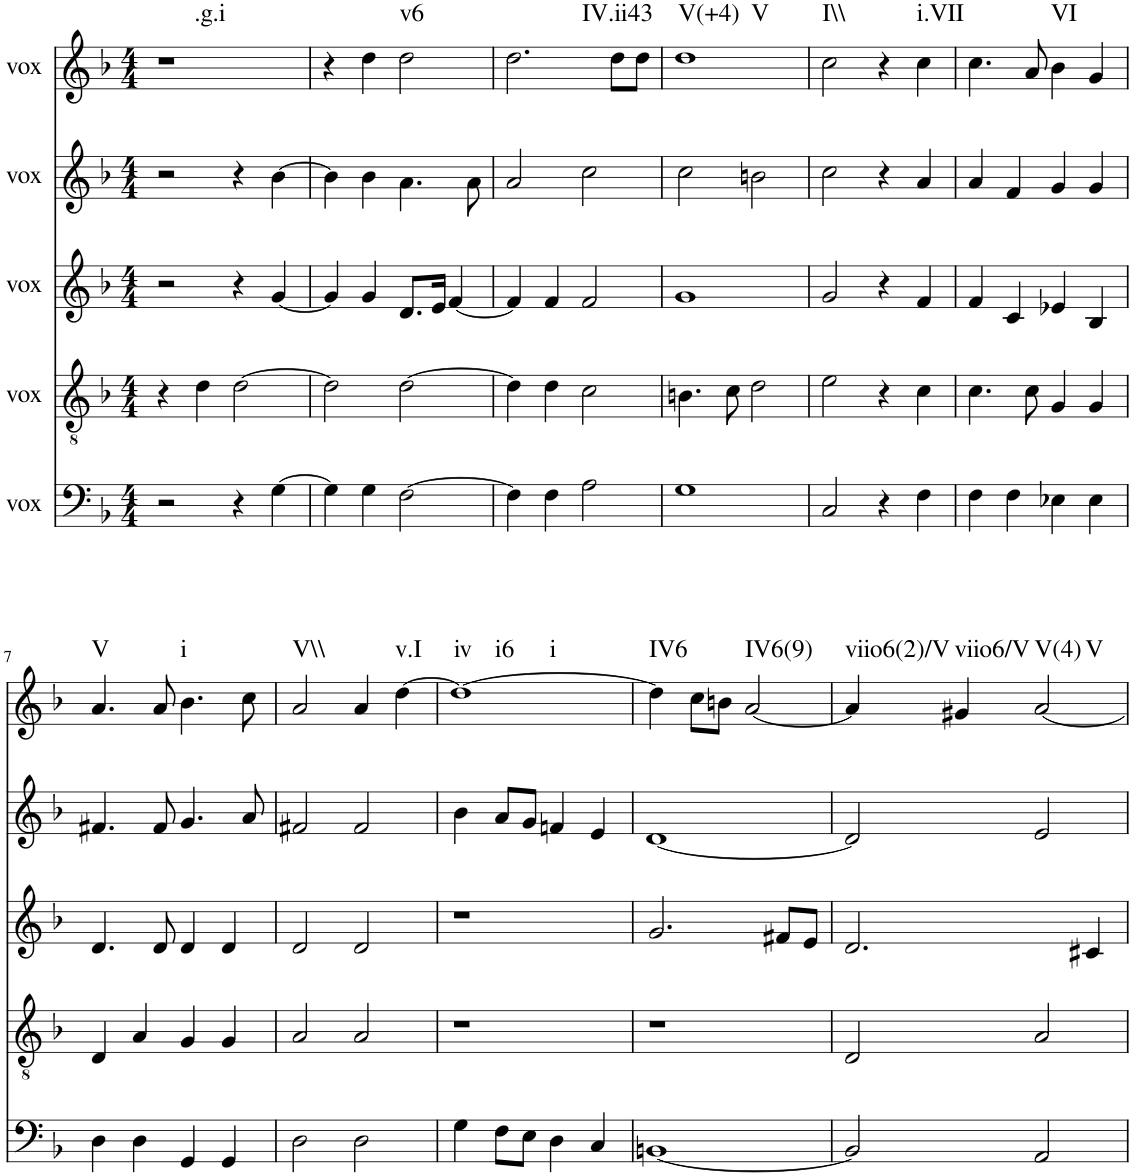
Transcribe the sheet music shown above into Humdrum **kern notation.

**kern	**kern	**kern	**kern	**kern	**harte
*part5	*part4	*part3	*part2	*part1	*part1
*staff5	*staff4	*staff3	*staff2	*staff1	*
*I"vox	*I"vox	*I"vox	*I"vox	*I"vox	*
*clefF4	*clefGv2	*clefG2	*clefG2	*clefG2	*
*k[b-]	*k[b-]	*k[b-]	*k[b-]	*k[b-]	*
*M4/4	*M4/4	*M4/4	*M4/4	*M4/4	*
=1	=1	=1	=1	=1	=1
!	!	!	!	!	!LO:H:kt=.g.i
2r	4r	2r	2r	1r	N
.	4d\	.	.	.	.
4r	[2d\	4r	4r	.	.
[4G\	.	[4g/	[4b-\	.	.
=2	=2	=2	=2	=2	=2
4G\]	2d\]	4g/]	4b-\]	4r	.
4G\	.	4g/	4b-\	4dd\	.
!	!	!	!	!	!LO:H:kt=v6
[2F\	[2d\	8.d/L	4.a\	2dd\	N
.	.	16e/Jk	.	.	.
.	.	[4f/	.	.	.
.	.	.	8a\	.	.
=3	=3	=3	=3	=3	=3
!	!	!	!	!	!LO:H:kt=IV.ii43
4F\]	4d\]	4f/]	2a/	2.dd\	N
4F\	4d\	4f/	.	.	.
2A\	2c\	2f/	2cc\	.	.
.	.	.	.	8dd\L	.
.	.	.	.	8dd\J	.
=4	=4	=4	=4	=4	=4
!	!	!	!	!	!LO:H:n=1:kt=V(+4)
!	!	!	!	!	!LO:H:n=2:kt=V
1G	4.Bn\	1g	2cc\	1dd	N N
.	8c\	.	.	.	.
.	2d\	.	2bn\	.	.
=5	=5	=5	=5	=5	=5
!	!	!	!	!	!LO:H:kt=I\\
2C/	2e\	2g/	2cc\	2cc\	N
4r	4r	4r	4r	4r	.
!	!	!	!	!	!LO:H:kt=i.VII
4F\	4c\	4f/	4a/	4cc\	N
=6	=6	=6	=6	=6	=6
4F\	4.c\	4f/	4a/	4.cc\	.
4F\	.	4c/	4f/	.	.
.	8c\	.	.	8a/	.
!	!	!	!	!	!LO:H:kt=VI
4E-X\	4G/	4e-X/	4g/	4b-\	N
4E-\	4G/	4B-/	4g/	4g/	.
!!LO:LB:g=z
=7	=7	=7	=7	=7	=7
!	!	!	!	!	!LO:H:kt=V
4D\	4D/	4.d/	4.f#X/	4.a/	N
4D\	4A/	.	.	.	.
.	.	8d/	8f#/	8a/	.
!	!	!	!	!	!LO:H:kt=i
4GG/	4G/	4d/	4.g/	4.b-\	N
4GG/	4G/	4d/	.	.	.
.	.	.	8a/	8cc\	.
=8	=8	=8	=8	=8	=8
!	!	!	!	!	!LO:H:kt=V\\
2D\	2A/	2d/	2f#X/	2a/	N
2D\	2A/	2d/	2f#/	4a/	.
!	!	!	!	!	!LO:H:kt=v.I
.	.	.	.	[4dd\	N
=9	=9	=9	=9	=9	=9
!	!	!	!	!	!LO:H:n=1:kt=iv
!	!	!	!	!	!LO:H:n=2:kt=i6
!	!	!	!	!	!LO:H:n=3:kt=i
4G\	1r	1r	4b-\	1dd_	N N N
8F\L	.	.	8a/L	.	.
8E\J	.	.	8g/J	.	.
4D\	.	.	4fn/	.	.
4C/	.	.	4e/	.	.
=10	=10	=10	=10	=10	=10
!	!	!	!	!	!LO:H:kt=IV6
[1BBn	1r	2.g/	[1d	4dd\]	N
.	.	.	.	8cc\L	.
.	.	.	.	8bn\J	.
!	!	!	!	!	!LO:H:kt=IV6(9)
.	.	.	.	[2a/	N
.	.	8f#X/L	.	.	.
.	.	8e/J	.	.	.
=11	=11	=11	=11	=11	=11
!	!	!	!	!	!LO:H:kt=viio6(2)/V
2BB/]	2D/	2.d/	2d/]	4a/]	N
!	!	!	!	!	!LO:H:kt=viio6/V
.	.	.	.	4g#X/	N
!	!	!	!	!	!LO:H:n=1:kt=V(4)
!	!	!	!	!	!LO:H:n=2:kt=V
2AA/	2A/	.	2e/	[2a/	N N
.	.	4c#X/	.	.	.
=	=	=	=	=	=
*-	*-	*-	*-	*-	*-
